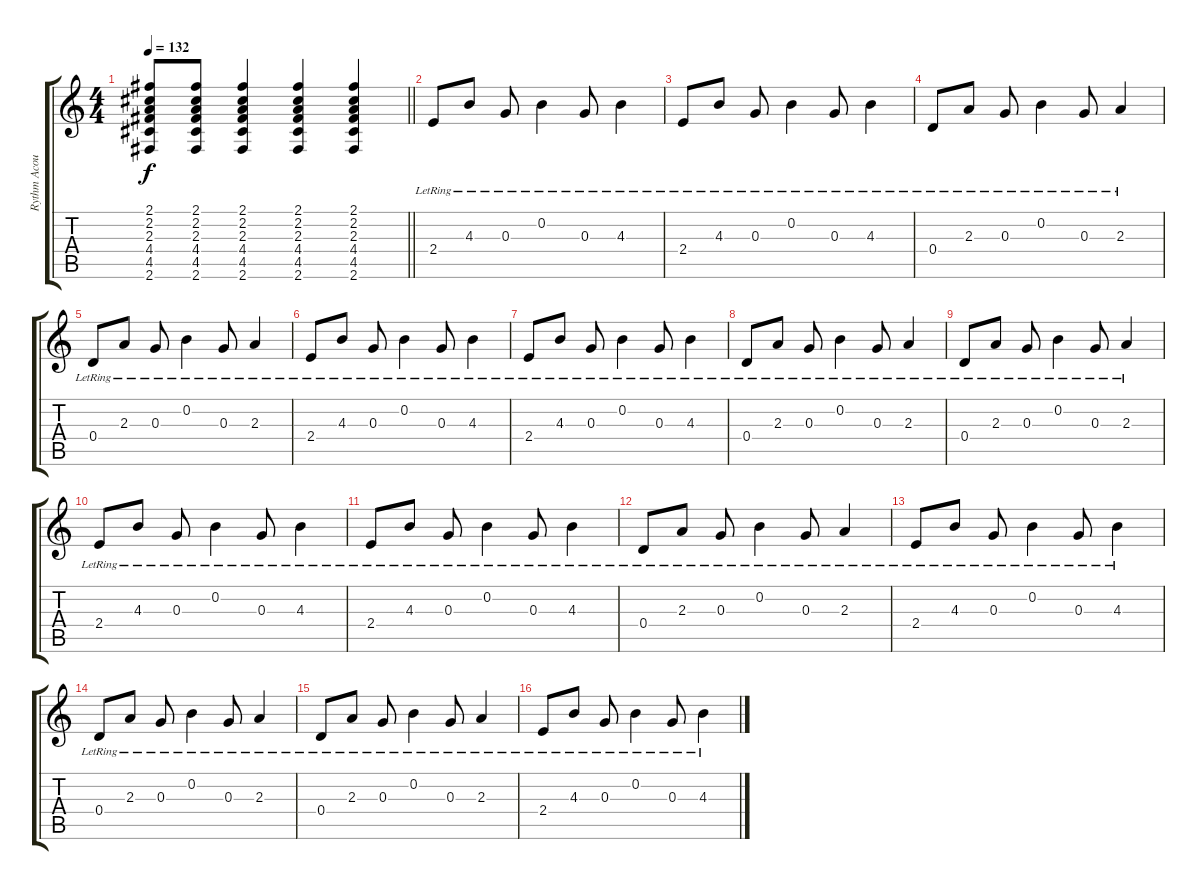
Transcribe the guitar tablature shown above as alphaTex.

\track ("Rythm Acoustic" "Rythm Acou") {instrument acousticguitarsteel}
\staff {score tabs}
\tuning (E4 B3 G3 D3 A2 E2) {hide}
\ts (4 4)
\tempo 132
\clef g2
\barLineRight lightlight
\ks c
(2.1{t} 2.2{t} 2.3{t} 4.4{t} 4.5{t} 2.6{t}).8{dy f} (2.1 2.2 2.3 4.4 4.5 2.6).8 (2.1 2.2 2.3 4.4 4.5 2.6).4 (2.1 2.2 2.3 4.4 4.5 2.6).4 (2.1 2.2 2.3 4.4 4.5 2.6).4 |
2.4{lr}.8{instrument acousticguitarnylon} 4.3{lr}.8 0.3{lr}.8 0.2{lr}.4 0.3{lr}.8 4.3{lr}.4 |
2.4{lr}.8 4.3{lr}.8 0.3{lr}.8 0.2{lr}.4 0.3{lr}.8 4.3{lr}.4 |
0.4{lr}.8 2.3{lr}.8 0.3{lr}.8 0.2{lr}.4 0.3{lr}.8 2.3{lr}.4 |
0.4{lr}.8 2.3{lr}.8 0.3{lr}.8 0.2{lr}.4 0.3{lr}.8 2.3{lr}.4 |
2.4{lr}.8 4.3{lr}.8 0.3{lr}.8 0.2{lr}.4 0.3{lr}.8 4.3{lr}.4 |
2.4{lr}.8 4.3{lr}.8 0.3{lr}.8 0.2{lr}.4 0.3{lr}.8 4.3{lr}.4 |
0.4{lr}.8 2.3{lr}.8 0.3{lr}.8 0.2{lr}.4 0.3{lr}.8 2.3{lr}.4 |
0.4{lr}.8 2.3{lr}.8 0.3{lr}.8 0.2{lr}.4 0.3{lr}.8 2.3{lr}.4 |
2.4{lr}.8 4.3{lr}.8 0.3{lr}.8 0.2{lr}.4 0.3{lr}.8 4.3{lr}.4 |
2.4{lr}.8 4.3{lr}.8 0.3{lr}.8 0.2{lr}.4 0.3{lr}.8 4.3{lr}.4 |
0.4{lr}.8 2.3{lr}.8 0.3{lr}.8 0.2{lr}.4 0.3{lr}.8 2.3{lr}.4 |
2.4{lr}.8 4.3{lr}.8 0.3{lr}.8 0.2{lr}.4 0.3{lr}.8 4.3{lr}.4 |
0.4{lr}.8 2.3{lr}.8 0.3{lr}.8 0.2{lr}.4 0.3{lr}.8 2.3{lr}.4 |
0.4{lr}.8 2.3{lr}.8 0.3{lr}.8 0.2{lr}.4 0.3{lr}.8 2.3{lr}.4 |
2.4{lr}.8 4.3{lr}.8 0.3{lr}.8 0.2{lr}.4 0.3{lr}.8 4.3{lr}.4
